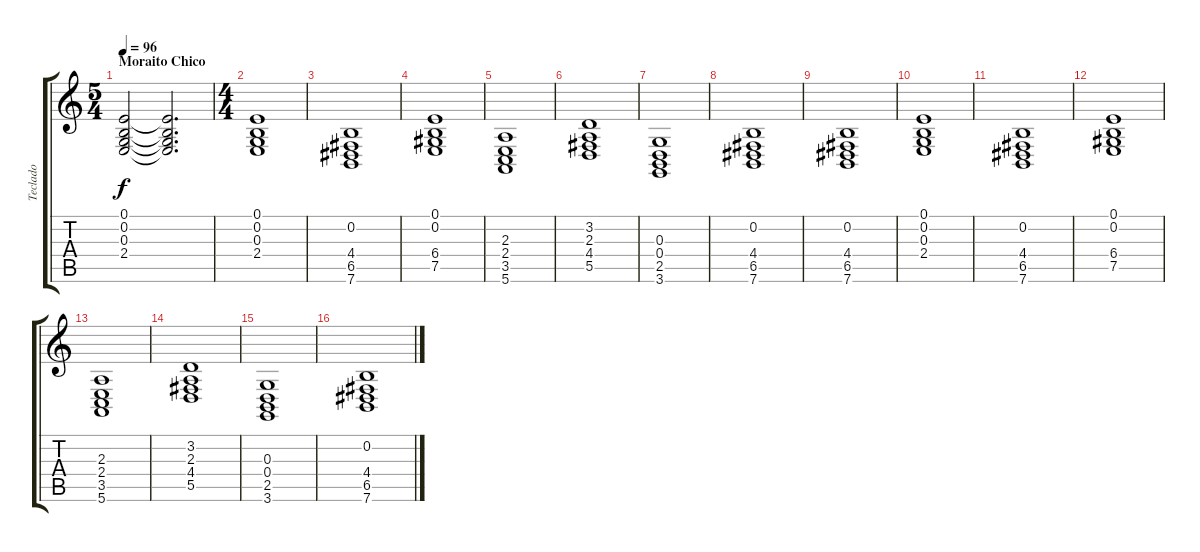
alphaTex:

\track ("Teclado" "Teclado") {instrument churchorgan}
\staff {score tabs}
\tuning (E4 B3 G3 D3 A2 E2) {hide}
\ts (5 4)
\section ("" "Moraito Chico")
\tempo 96
\clef g2
\ks c
(0.1 0.2 0.3 2.4).2{dy f} (0.1{t} 0.2{t} 0.3{t} 2.4{t}).2{d} |
\ts (4 4)
(0.1 0.2 0.3 2.4).1{instrument choiraahs} |
(0.2 4.4 6.5 7.6).1 |
(0.1 0.2 6.4 7.5).1 |
(2.3 2.4 3.5 5.6).1 |
(3.2 2.3 4.4 5.5).1 |
(0.3 0.4 2.5 3.6).1 |
(0.2 4.4 6.5 7.6).1 |
(0.2 4.4 6.5 7.6).1 |
(0.1 0.2 0.3 2.4).1{instrument choiraahs} |
(0.2 4.4 6.5 7.6).1 |
(0.1 0.2 6.4 7.5).1 |
(2.3 2.4 3.5 5.6).1 |
(3.2 2.3 4.4 5.5).1 |
(0.3 0.4 2.5 3.6).1 |
(0.2 4.4 6.5 7.6).1
